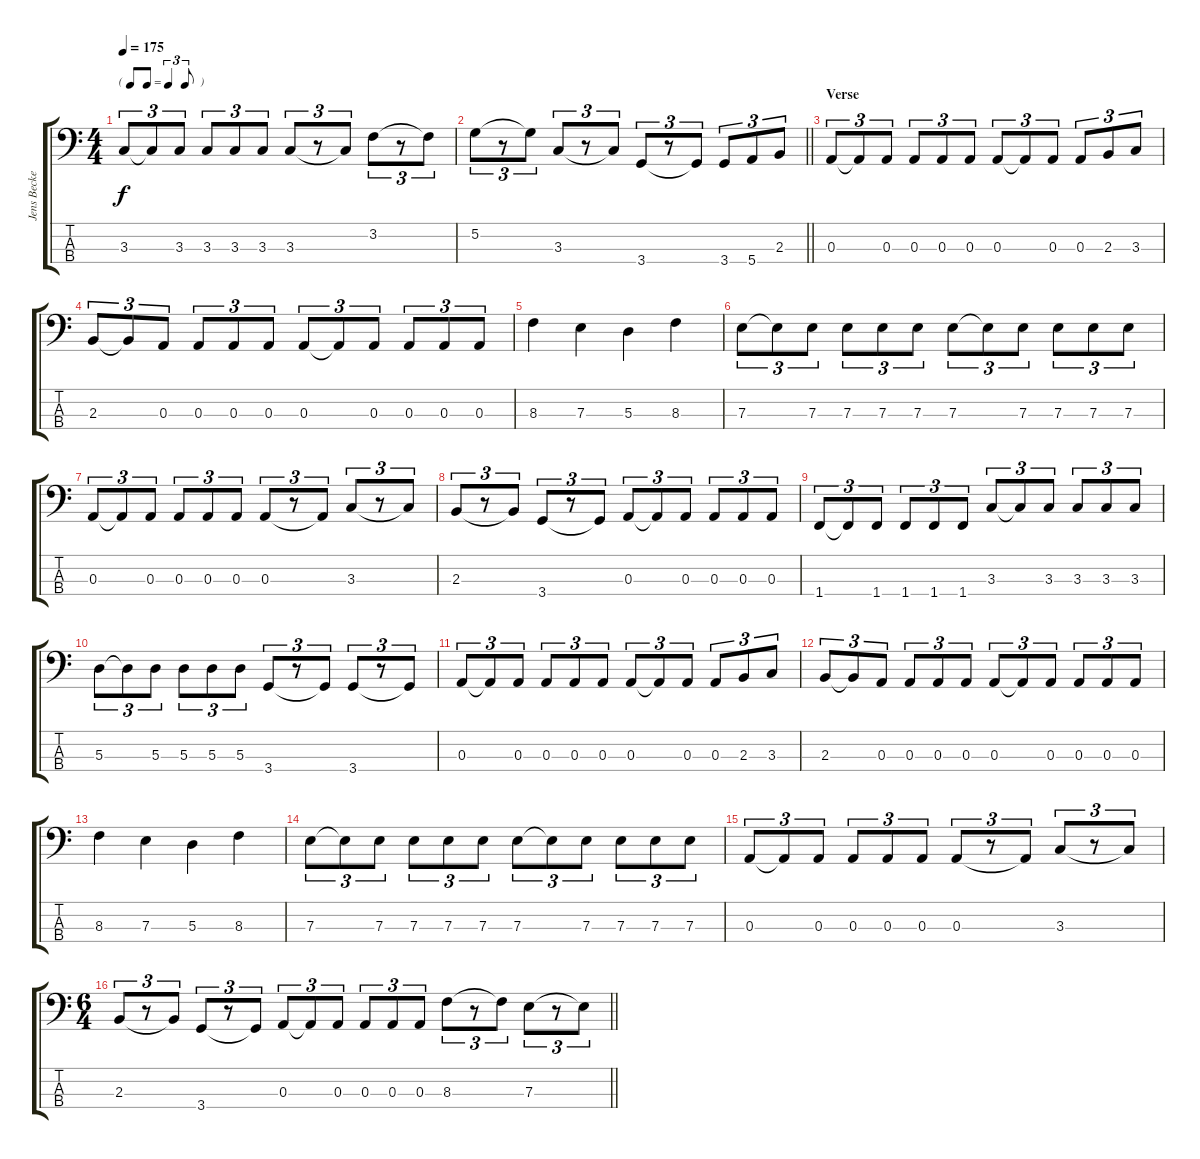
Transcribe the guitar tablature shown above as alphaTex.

\track ("Jens Becker" "Jens Becke") {instrument electricbassfinger}
\staff {score tabs}
\tuning (G2 D2 A1 E1) {hide}
\ts (4 4)
\tf triplet8th
\tempo 175
\clef f4
\ks c
3.3.8{tu (3 2) dy f} 3.3{t}.8{tu (3 2)} 3.3.8{tu (3 2)} 3.3.8{tu (3 2)} 3.3.8{tu (3 2)} 3.3.8{tu (3 2)} 3.3.8{tu (3 2)} r.8{tu (3 2)} 3.3{t}.8{tu (3 2)} 3.2.8{tu (3 2)} r.8{tu (3 2)} 3.2{t}.8{tu (3 2)} |
\barLineRight lightlight
5.2.8{tu (3 2)} r.8{tu (3 2)} 5.2{t}.8{tu (3 2)} 3.3.8{tu (3 2)} r.8{tu (3 2)} 3.3{t}.8{tu (3 2)} 3.4.8{tu (3 2)} r.8{tu (3 2)} 3.4{t}.8{tu (3 2)} 3.4.8{tu (3 2)} 5.4.8{tu (3 2)} 2.3.8{tu (3 2)} |
\section ("" "Verse")
0.3.8{tu (3 2)} 0.3{t}.8{tu (3 2)} 0.3.8{tu (3 2)} 0.3.8{tu (3 2)} 0.3.8{tu (3 2)} 0.3.8{tu (3 2)} 0.3.8{tu (3 2)} 0.3{t}.8{tu (3 2)} 0.3.8{tu (3 2)} 0.3.8{tu (3 2)} 2.3.8{tu (3 2)} 3.3.8{tu (3 2)} |
2.3.8{tu (3 2)} 2.3{t}.8{tu (3 2)} 0.3.8{tu (3 2)} 0.3.8{tu (3 2)} 0.3.8{tu (3 2)} 0.3.8{tu (3 2)} 0.3.8{tu (3 2)} 0.3{t}.8{tu (3 2)} 0.3.8{tu (3 2)} 0.3.8{tu (3 2)} 0.3.8{tu (3 2)} 0.3.8{tu (3 2)} |
8.3.4 7.3.4 5.3.4 8.3.4 |
7.3.8{tu (3 2)} 7.3{t}.8{tu (3 2)} 7.3.8{tu (3 2)} 7.3.8{tu (3 2)} 7.3.8{tu (3 2)} 7.3.8{tu (3 2)} 7.3.8{tu (3 2)} 7.3{t}.8{tu (3 2)} 7.3.8{tu (3 2)} 7.3.8{tu (3 2)} 7.3.8{tu (3 2)} 7.3.8{tu (3 2)} |
0.3.8{tu (3 2)} 0.3{t}.8{tu (3 2)} 0.3.8{tu (3 2)} 0.3.8{tu (3 2)} 0.3.8{tu (3 2)} 0.3.8{tu (3 2)} 0.3.8{tu (3 2)} r.8{tu (3 2)} 0.3{t}.8{tu (3 2)} 3.3.8{tu (3 2)} r.8{tu (3 2)} 3.3{t}.8{tu (3 2)} |
2.3.8{tu (3 2)} r.8{tu (3 2)} 2.3{t}.8{tu (3 2)} 3.4.8{tu (3 2)} r.8{tu (3 2)} 3.4{t}.8{tu (3 2)} 0.3.8{tu (3 2)} 0.3{t}.8{tu (3 2)} 0.3.8{tu (3 2)} 0.3.8{tu (3 2)} 0.3.8{tu (3 2)} 0.3.8{tu (3 2)} |
1.4.8{tu (3 2)} 1.4{t}.8{tu (3 2)} 1.4.8{tu (3 2)} 1.4.8{tu (3 2)} 1.4.8{tu (3 2)} 1.4.8{tu (3 2)} 3.3.8{tu (3 2)} 3.3{t}.8{tu (3 2)} 3.3.8{tu (3 2)} 3.3.8{tu (3 2)} 3.3.8{tu (3 2)} 3.3.8{tu (3 2)} |
5.3.8{tu (3 2)} 5.3{t}.8{tu (3 2)} 5.3.8{tu (3 2)} 5.3.8{tu (3 2)} 5.3.8{tu (3 2)} 5.3.8{tu (3 2)} 3.4.8{tu (3 2)} r.8{tu (3 2)} 3.4{t}.8{tu (3 2)} 3.4.8{tu (3 2)} r.8{tu (3 2)} 3.4{t}.8{tu (3 2)} |
0.3.8{tu (3 2)} 0.3{t}.8{tu (3 2)} 0.3.8{tu (3 2)} 0.3.8{tu (3 2)} 0.3.8{tu (3 2)} 0.3.8{tu (3 2)} 0.3.8{tu (3 2)} 0.3{t}.8{tu (3 2)} 0.3.8{tu (3 2)} 0.3.8{tu (3 2)} 2.3.8{tu (3 2)} 3.3.8{tu (3 2)} |
2.3.8{tu (3 2)} 2.3{t}.8{tu (3 2)} 0.3.8{tu (3 2)} 0.3.8{tu (3 2)} 0.3.8{tu (3 2)} 0.3.8{tu (3 2)} 0.3.8{tu (3 2)} 0.3{t}.8{tu (3 2)} 0.3.8{tu (3 2)} 0.3.8{tu (3 2)} 0.3.8{tu (3 2)} 0.3.8{tu (3 2)} |
8.3.4 7.3.4 5.3.4 8.3.4 |
7.3.8{tu (3 2)} 7.3{t}.8{tu (3 2)} 7.3.8{tu (3 2)} 7.3.8{tu (3 2)} 7.3.8{tu (3 2)} 7.3.8{tu (3 2)} 7.3.8{tu (3 2)} 7.3{t}.8{tu (3 2)} 7.3.8{tu (3 2)} 7.3.8{tu (3 2)} 7.3.8{tu (3 2)} 7.3.8{tu (3 2)} |
0.3.8{tu (3 2)} 0.3{t}.8{tu (3 2)} 0.3.8{tu (3 2)} 0.3.8{tu (3 2)} 0.3.8{tu (3 2)} 0.3.8{tu (3 2)} 0.3.8{tu (3 2)} r.8{tu (3 2)} 0.3{t}.8{tu (3 2)} 3.3.8{tu (3 2)} r.8{tu (3 2)} 3.3{t}.8{tu (3 2)} |
\ts (6 4)
\barLineRight lightlight
2.3.8{tu (3 2)} r.8{tu (3 2)} 2.3{t}.8{tu (3 2)} 3.4.8{tu (3 2)} r.8{tu (3 2)} 3.4{t}.8{tu (3 2)} 0.3.8{tu (3 2)} 0.3{t}.8{tu (3 2)} 0.3.8{tu (3 2)} 0.3.8{tu (3 2)} 0.3.8{tu (3 2)} 0.3.8{tu (3 2)} 8.3.8{tu (3 2)} r.8{tu (3 2)} 8.3{t}.8{tu (3 2)} 7.3.8{tu (3 2)} r.8{tu (3 2)} 7.3{t}.8{tu (3 2)}
